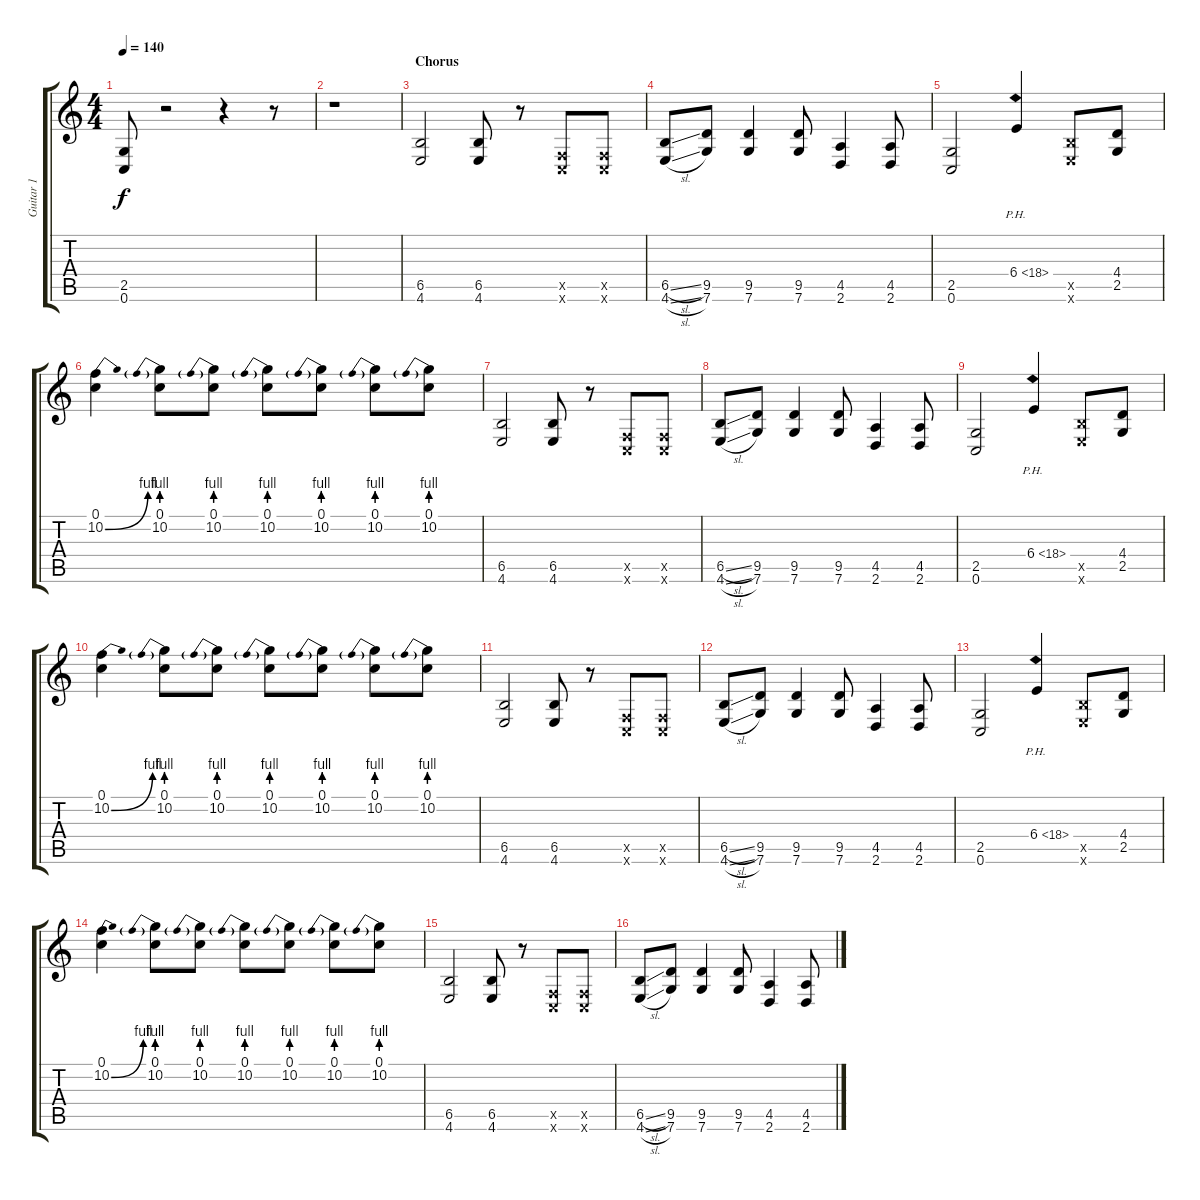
\track ("Guitar 1" "Guitar 1") {instrument distortionguitar}
\staff {score tabs}
\tuning (C4 G3 Eb3 Bb2 F2 C2) {hide}
\ts (4 4)
\tempo 140
\clef g2
\ks c
(2.5 0.6).8{dy f} r.2 r.4 r.8 |
r.1 |
\section ("" "Chorus")
(6.5 4.6).2{volume 13 instrument distortionguitar} (6.5 4.6).8 r.8 (0.5{x} 0.6{x}).8 (0.5{x} 0.6{x}).8 |
(6.5{sl} 4.6{sl}).8 (9.5 7.6).8 (9.5 7.6).4 (9.5 7.6).8 (4.5 2.6).4 (4.5 2.6).8 |
(2.5 0.6).2 6.4{ph 12}.4{volume 16 instrument guitarharmonics} (6.5{x} 4.6{x}).8{volume 13 instrument distortionguitar} (4.4 2.5).8 |
(0.1 10.2{be (bend 0 0 60 4)}).4{volume 16} (0.1 10.2{be (prebend 0 4 60 4)}).8 (0.1 10.2{be (prebend 0 4 60 4)}).8 (0.1 10.2{be (prebend 0 4 60 4)}).8 (0.1 10.2{be (prebend 0 4 60 4)}).8 (0.1 10.2{be (prebend 0 4 60 4)}).8 (0.1 10.2{be (prebend 0 4 60 4)}).8 |
(6.5 4.6).2{volume 13 instrument distortionguitar} (6.5 4.6).8 r.8 (0.5{x} 0.6{x}).8 (0.5{x} 0.6{x}).8 |
(6.5{sl} 4.6{sl}).8 (9.5 7.6).8 (9.5 7.6).4 (9.5 7.6).8 (4.5 2.6).4 (4.5 2.6).8 |
(2.5 0.6).2 6.4{ph 12}.4{volume 16 instrument guitarharmonics} (6.5{x} 4.6{x}).8{volume 13 instrument distortionguitar} (4.4 2.5).8 |
(0.1 10.2{be (bend 0 0 60 4)}).4{volume 16} (0.1 10.2{be (prebend 0 4 60 4)}).8 (0.1 10.2{be (prebend 0 4 60 4)}).8 (0.1 10.2{be (prebend 0 4 60 4)}).8 (0.1 10.2{be (prebend 0 4 60 4)}).8 (0.1 10.2{be (prebend 0 4 60 4)}).8 (0.1 10.2{be (prebend 0 4 60 4)}).8 |
(6.5 4.6).2{volume 13 instrument distortionguitar} (6.5 4.6).8 r.8 (0.5{x} 0.6{x}).8 (0.5{x} 0.6{x}).8 |
(6.5{sl} 4.6{sl}).8 (9.5 7.6).8 (9.5 7.6).4 (9.5 7.6).8 (4.5 2.6).4 (4.5 2.6).8 |
(2.5 0.6).2 6.4{ph 12}.4{volume 16 instrument guitarharmonics} (6.5{x} 4.6{x}).8{volume 13 instrument distortionguitar} (4.4 2.5).8 |
(0.1 10.2{be (bend 0 0 60 4)}).4{volume 16} (0.1 10.2{be (prebend 0 4 60 4)}).8 (0.1 10.2{be (prebend 0 4 60 4)}).8 (0.1 10.2{be (prebend 0 4 60 4)}).8 (0.1 10.2{be (prebend 0 4 60 4)}).8 (0.1 10.2{be (prebend 0 4 60 4)}).8 (0.1 10.2{be (prebend 0 4 60 4)}).8 |
(6.5 4.6).2{volume 13 instrument distortionguitar} (6.5 4.6).8 r.8 (0.5{x} 0.6{x}).8 (0.5{x} 0.6{x}).8 |
(6.5{sl} 4.6{sl}).8 (9.5 7.6).8 (9.5 7.6).4 (9.5 7.6).8 (4.5 2.6).4 (4.5 2.6).8
